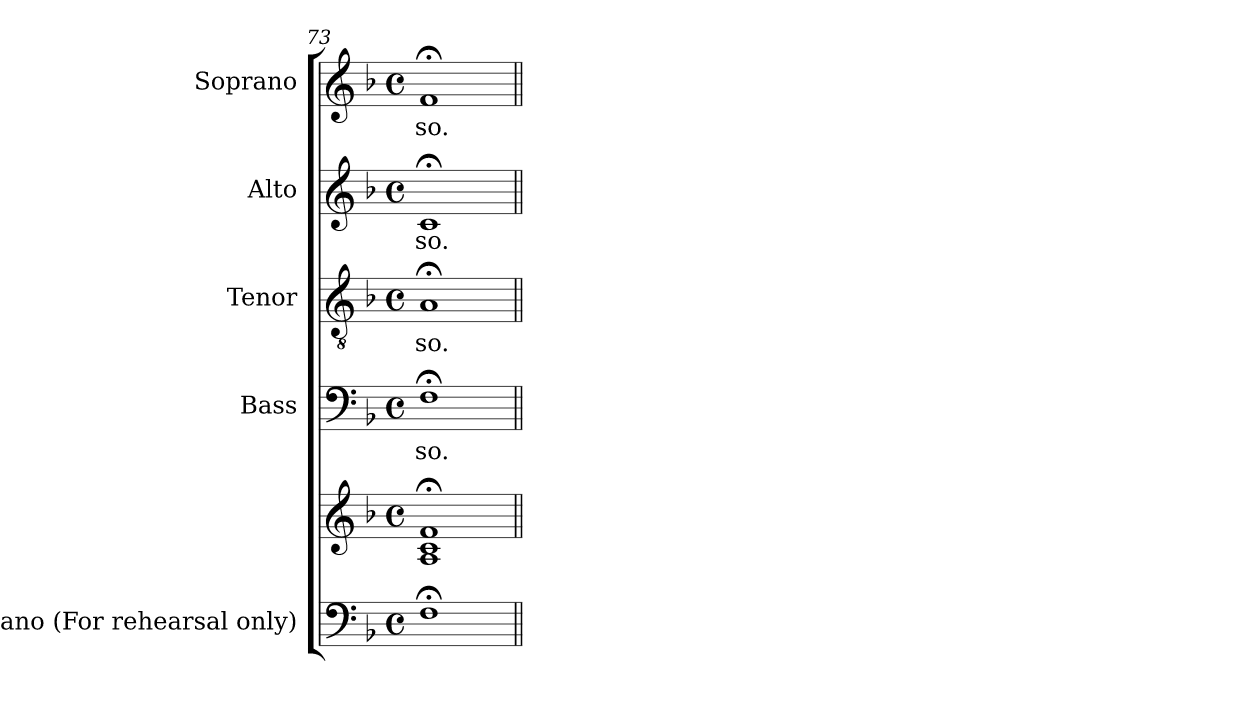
**kern	**kern	**kern	**text	**kern	**text	**kern	**text	**kern	**text
*part5	*part5	*part4	*part4	*part3	*part3	*part2	*part2	*part1	*part1
*staff6	*staff5	*staff4	*staff4	*staff3	*staff3	*staff2	*staff2	*staff1	*staff1
*I"Piano (For  rehearsal  only)	*	*I"Bass	*	*I"Tenor	*	*I"Alto	*	*I"Soprano	*
*I'Pno.	*	*I'B.	*	*I'T.	*	*I'A.	*	*I'S.	*
*clefF4	*clefG2	*clefF4	*	*clefGv2	*	*clefG2	*	*clefG2	*
*	*	*	*	*ITrd7c12	*	*	*	*	*
*k[b-]	*k[b-]	*k[b-]	*	*k[b-]	*	*k[b-]	*	*k[b-]	*
*F:	*F:	*F:	*	*F:	*	*F:	*	*F:	*
*M4/4	*M4/4	*M4/4	*	*M4/4	*	*M4/4	*	*M4/4	*
*met(c)	*met(c)	*met(c)	*	*met(c)	*	*met(c)	*	*met(c)	*
=73	=73	=73	=73	=73	=73	=73	=73	=73	=73
!	!	!	!LO:LY:b:color=#000000	!	!	!	!	!	!
!	!	!	!	!	!LO:LY:b:color=#000000	!	!	!	!
!	!	!	!	!	!	!	!LO:LY:b:color=#000000	!	!
!	!	!	!	!	!	!	!	!	!LO:LY:b:color=#000000
1F;i	1Ai; 1ci; 1fi;	1F;i	so.	1AA;i	so.	1c;i	so.	1f;i	so.
=||	=||	=||	=||	=||	=||	=||	=||	=||	=||
*-	*-	*-	*-	*-	*-	*-	*-	*-	*-
